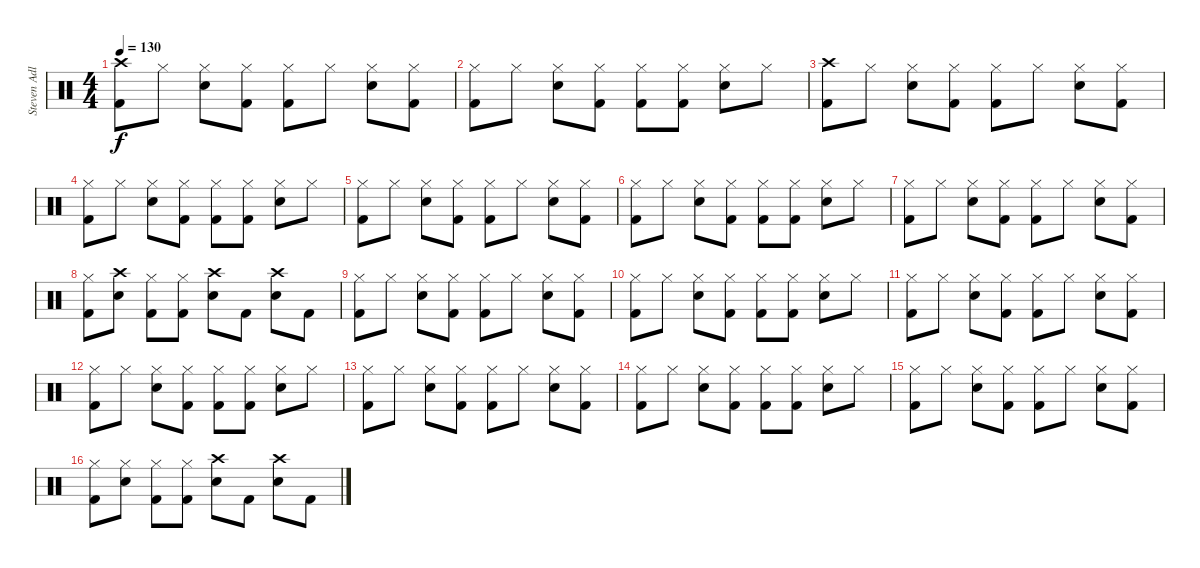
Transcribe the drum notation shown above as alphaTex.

\track ("Steven Adler" "Steven Adl") {instrument percussion}
\staff {score}
\articulation defaults
\ts (4 4)
\tempo 130
\clef neutral
\ks c
("Crash high (hit)" "Kick (hit) 2").8{dy f} "Hi-Hat (closed)".8 ("Hi-Hat (closed)" "Snare (hit) 2").8 ("Hi-Hat (closed)" "Kick (hit) 2").8 ("Hi-Hat (closed)" "Kick (hit) 2").8 "Hi-Hat (closed)".8 ("Hi-Hat (closed)" "Snare (hit) 2").8 ("Hi-Hat (closed)" "Kick (hit) 2").8 |
("Hi-Hat (closed)" "Kick (hit) 2").8 "Hi-Hat (closed)".8 ("Hi-Hat (closed)" "Snare (hit) 2").8 ("Hi-Hat (closed)" "Kick (hit) 2").8 ("Hi-Hat (closed)" "Kick (hit) 2").8 ("Hi-Hat (closed)" "Kick (hit) 2").8 ("Hi-Hat (closed)" "Snare (hit) 2").8 "Hi-Hat (closed)".8 |
("Crash high (hit)" "Kick (hit) 2").8 "Hi-Hat (closed)".8 ("Hi-Hat (closed)" "Snare (hit) 2").8 ("Hi-Hat (closed)" "Kick (hit) 2").8 ("Hi-Hat (closed)" "Kick (hit) 2").8 "Hi-Hat (closed)".8 ("Hi-Hat (closed)" "Snare (hit) 2").8 ("Hi-Hat (closed)" "Kick (hit) 2").8 |
("Hi-Hat (closed)" "Kick (hit) 2").8 "Hi-Hat (closed)".8 ("Hi-Hat (closed)" "Snare (hit) 2").8 ("Hi-Hat (closed)" "Kick (hit) 2").8 ("Hi-Hat (closed)" "Kick (hit) 2").8 ("Hi-Hat (closed)" "Kick (hit) 2").8 ("Hi-Hat (closed)" "Snare (hit) 2").8 "Hi-Hat (closed)".8 |
("Hi-Hat (closed)" "Kick (hit) 2").8 "Hi-Hat (closed)".8 ("Hi-Hat (closed)" "Snare (hit) 2").8 ("Hi-Hat (closed)" "Kick (hit) 2").8 ("Hi-Hat (closed)" "Kick (hit) 2").8 "Hi-Hat (closed)".8 ("Hi-Hat (closed)" "Snare (hit) 2").8 ("Hi-Hat (closed)" "Kick (hit) 2").8 |
("Hi-Hat (closed)" "Kick (hit) 2").8 "Hi-Hat (closed)".8 ("Hi-Hat (closed)" "Snare (hit) 2").8 ("Hi-Hat (closed)" "Kick (hit) 2").8 ("Hi-Hat (closed)" "Kick (hit) 2").8 ("Hi-Hat (closed)" "Kick (hit) 2").8 ("Hi-Hat (closed)" "Snare (hit) 2").8 "Hi-Hat (closed)".8 |
("Hi-Hat (closed)" "Kick (hit) 2").8 "Hi-Hat (closed)".8 ("Hi-Hat (closed)" "Snare (hit) 2").8 ("Hi-Hat (closed)" "Kick (hit) 2").8 ("Hi-Hat (closed)" "Kick (hit) 2").8 "Hi-Hat (closed)".8 ("Hi-Hat (closed)" "Snare (hit) 2").8 ("Hi-Hat (closed)" "Kick (hit) 2").8 |
("Hi-Hat (closed)" "Kick (hit) 2").8 ("Crash high (hit)" "Snare (hit) 2").8 ("Kick (hit) 2" "Hi-Hat (closed)").8 ("Hi-Hat (closed)" "Kick (hit) 2").8 ("Crash high (hit)" "Snare (hit) 2").8 "Kick (hit) 2".8 ("Snare (hit) 2" "Crash high (hit)").8 "Kick (hit) 2".8 |
("Hi-Hat (closed)" "Kick (hit) 2").8 "Hi-Hat (closed)".8 ("Hi-Hat (closed)" "Snare (hit) 2").8 ("Hi-Hat (closed)" "Kick (hit) 2").8 ("Hi-Hat (closed)" "Kick (hit) 2").8 "Hi-Hat (closed)".8 ("Hi-Hat (closed)" "Snare (hit) 2").8 ("Hi-Hat (closed)" "Kick (hit) 2").8 |
("Hi-Hat (closed)" "Kick (hit) 2").8 "Hi-Hat (closed)".8 ("Hi-Hat (closed)" "Snare (hit) 2").8 ("Hi-Hat (closed)" "Kick (hit) 2").8 ("Hi-Hat (closed)" "Kick (hit) 2").8 ("Hi-Hat (closed)" "Kick (hit) 2").8 ("Hi-Hat (closed)" "Snare (hit) 2").8 "Hi-Hat (closed)".8 |
("Hi-Hat (closed)" "Kick (hit) 2").8 "Hi-Hat (closed)".8 ("Hi-Hat (closed)" "Snare (hit) 2").8 ("Hi-Hat (closed)" "Kick (hit) 2").8 ("Hi-Hat (closed)" "Kick (hit) 2").8 "Hi-Hat (closed)".8 ("Hi-Hat (closed)" "Snare (hit) 2").8 ("Hi-Hat (closed)" "Kick (hit) 2").8 |
("Hi-Hat (closed)" "Kick (hit) 2").8 "Hi-Hat (closed)".8 ("Hi-Hat (closed)" "Snare (hit) 2").8 ("Hi-Hat (closed)" "Kick (hit) 2").8 ("Hi-Hat (closed)" "Kick (hit) 2").8 ("Hi-Hat (closed)" "Kick (hit) 2").8 ("Hi-Hat (closed)" "Snare (hit) 2").8 "Hi-Hat (closed)".8 |
("Hi-Hat (closed)" "Kick (hit) 2").8 "Hi-Hat (closed)".8 ("Hi-Hat (closed)" "Snare (hit) 2").8 ("Hi-Hat (closed)" "Kick (hit) 2").8 ("Hi-Hat (closed)" "Kick (hit) 2").8 "Hi-Hat (closed)".8 ("Hi-Hat (closed)" "Snare (hit) 2").8 ("Hi-Hat (closed)" "Kick (hit) 2").8 |
("Hi-Hat (closed)" "Kick (hit) 2").8 "Hi-Hat (closed)".8 ("Hi-Hat (closed)" "Snare (hit) 2").8 ("Hi-Hat (closed)" "Kick (hit) 2").8 ("Hi-Hat (closed)" "Kick (hit) 2").8 ("Hi-Hat (closed)" "Kick (hit) 2").8 ("Hi-Hat (closed)" "Snare (hit) 2").8 "Hi-Hat (closed)".8 |
("Hi-Hat (closed)" "Kick (hit) 2").8 "Hi-Hat (closed)".8 ("Hi-Hat (closed)" "Snare (hit) 2").8 ("Hi-Hat (closed)" "Kick (hit) 2").8 ("Hi-Hat (closed)" "Kick (hit) 2").8 "Hi-Hat (closed)".8 ("Hi-Hat (closed)" "Snare (hit) 2").8 ("Hi-Hat (closed)" "Kick (hit) 2").8 |
("Hi-Hat (closed)" "Kick (hit) 2").8 ("Hi-Hat (closed)" "Snare (hit) 2").8 ("Hi-Hat (closed)" "Kick (hit) 2").8 ("Hi-Hat (closed)" "Kick (hit) 2").8 ("Crash high (hit)" "Snare (hit) 2").8 "Kick (hit) 2".8 ("Crash high (hit)" "Snare (hit) 2").8 "Kick (hit) 2".8
